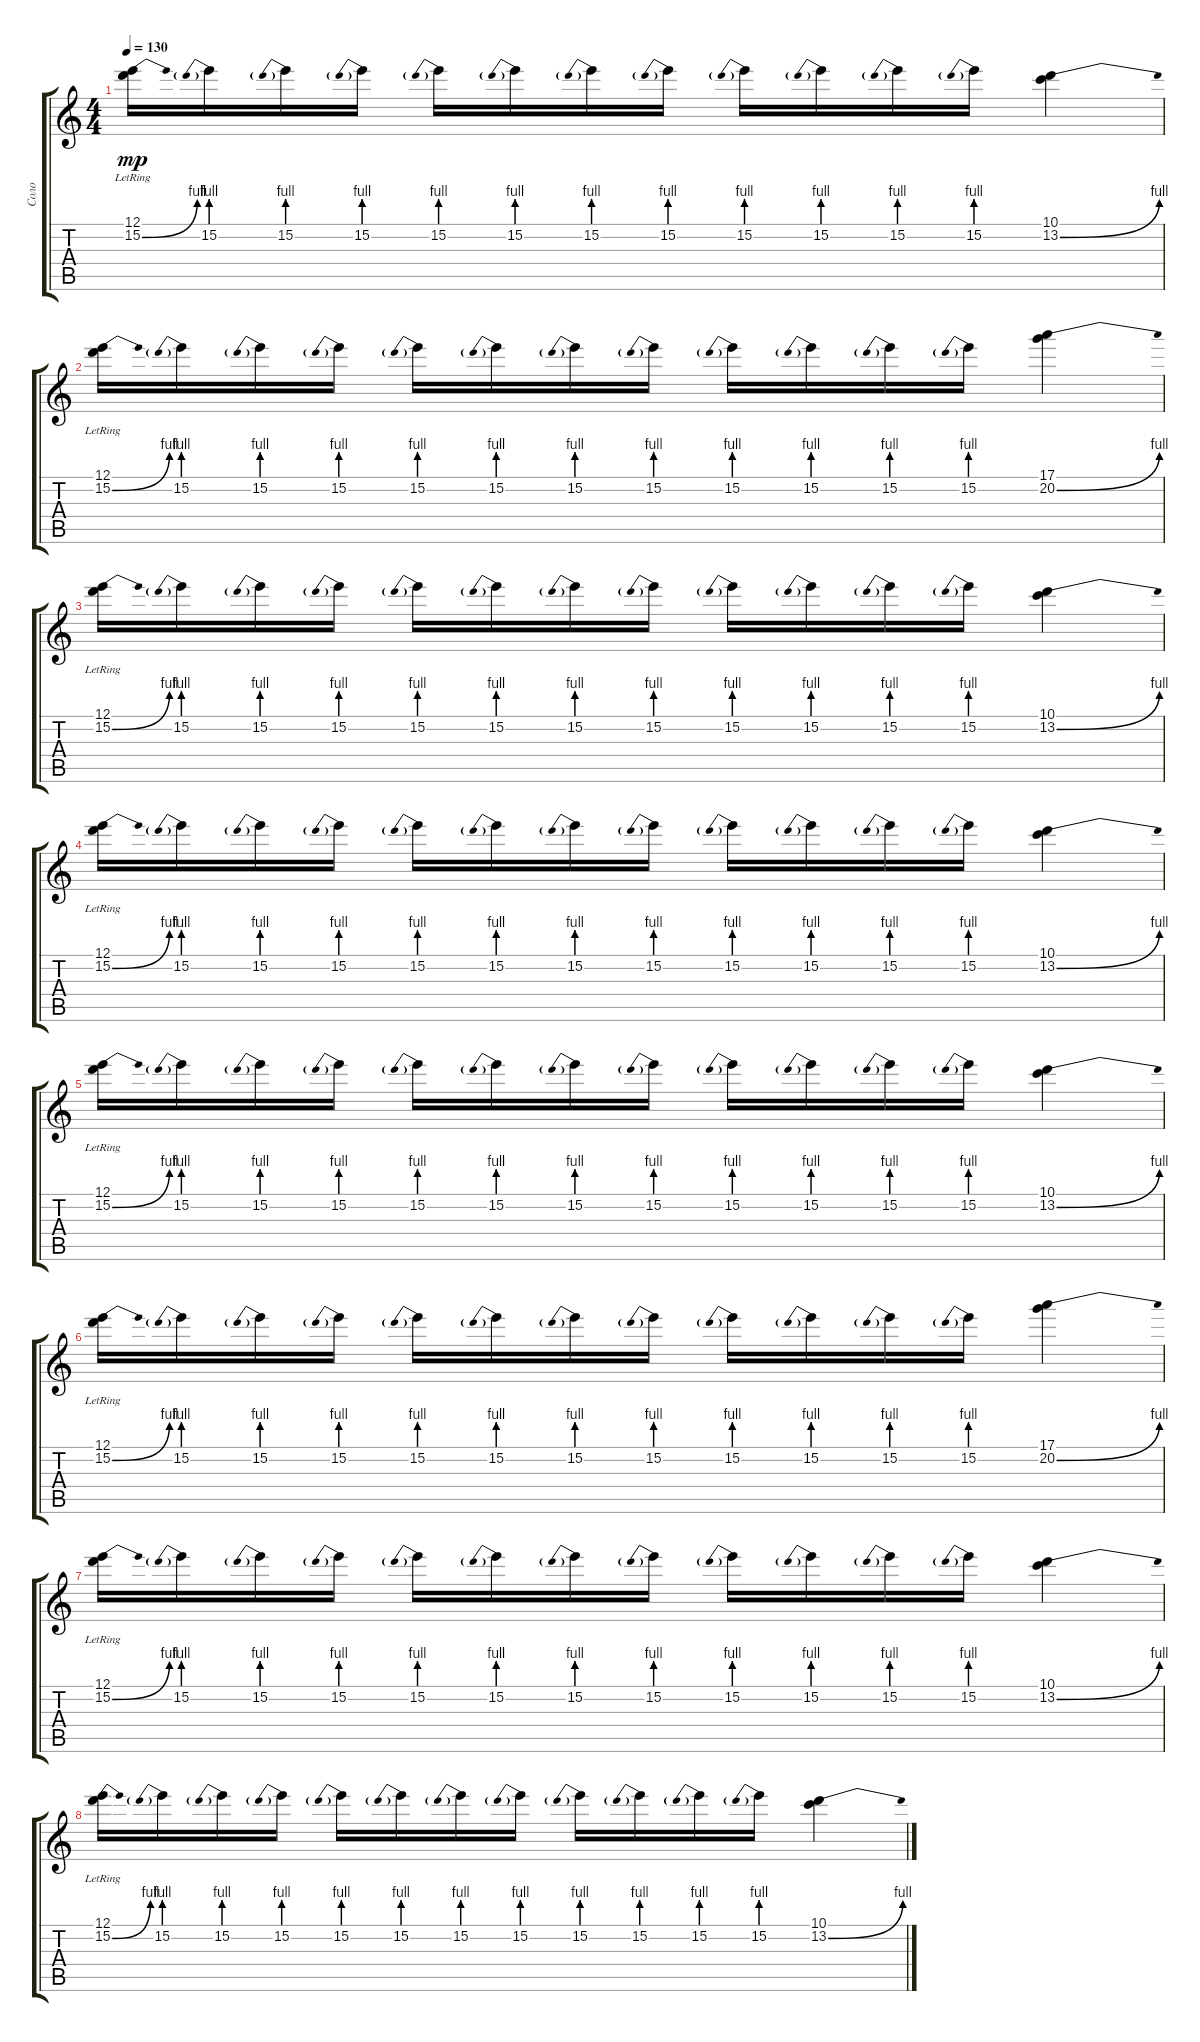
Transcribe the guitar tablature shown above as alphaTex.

\track ("Соло" "Соло") {instrument distortionguitar}
\staff {score tabs}
\tuning (E4 B3 G3 D3 A2 E2) {hide}
\ts (4 4)
\tempo 130
\clef g2
\ks c
(12.1{lr} 15.2{be (bend 0 0 60 4)}).16{dy mp} 15.2{be (prebend 0 4 60 4)}.16 15.2{be (prebend 0 4 60 4)}.16 15.2{be (prebend 0 4 60 4)}.16 15.2{be (prebend 0 4 60 4)}.16 15.2{be (prebend 0 4 60 4)}.16 15.2{be (prebend 0 4 60 4)}.16 15.2{be (prebend 0 4 60 4)}.16 15.2{be (prebend 0 4 60 4)}.16 15.2{be (prebend 0 4 60 4)}.16 15.2{be (prebend 0 4 60 4)}.16 15.2{be (prebend 0 4 60 4)}.16 (10.1 13.2{be (bend 0 0 60 4)}).4 |
(12.1{lr} 15.2{be (bend 0 0 60 4)}).16 15.2{be (prebend 0 4 60 4)}.16 15.2{be (prebend 0 4 60 4)}.16 15.2{be (prebend 0 4 60 4)}.16 15.2{be (prebend 0 4 60 4)}.16 15.2{be (prebend 0 4 60 4)}.16 15.2{be (prebend 0 4 60 4)}.16 15.2{be (prebend 0 4 60 4)}.16 15.2{be (prebend 0 4 60 4)}.16 15.2{be (prebend 0 4 60 4)}.16 15.2{be (prebend 0 4 60 4)}.16 15.2{be (prebend 0 4 60 4)}.16 (17.1 20.2{be (bend 0 0 60 4)}).4 |
(12.1{lr} 15.2{be (bend 0 0 60 4)}).16 15.2{be (prebend 0 4 60 4)}.16 15.2{be (prebend 0 4 60 4)}.16 15.2{be (prebend 0 4 60 4)}.16 15.2{be (prebend 0 4 60 4)}.16 15.2{be (prebend 0 4 60 4)}.16 15.2{be (prebend 0 4 60 4)}.16 15.2{be (prebend 0 4 60 4)}.16 15.2{be (prebend 0 4 60 4)}.16 15.2{be (prebend 0 4 60 4)}.16 15.2{be (prebend 0 4 60 4)}.16 15.2{be (prebend 0 4 60 4)}.16 (10.1 13.2{be (bend 0 0 60 4)}).4 |
(12.1{lr} 15.2{be (bend 0 0 60 4)}).16 15.2{be (prebend 0 4 60 4)}.16 15.2{be (prebend 0 4 60 4)}.16 15.2{be (prebend 0 4 60 4)}.16 15.2{be (prebend 0 4 60 4)}.16 15.2{be (prebend 0 4 60 4)}.16 15.2{be (prebend 0 4 60 4)}.16 15.2{be (prebend 0 4 60 4)}.16 15.2{be (prebend 0 4 60 4)}.16 15.2{be (prebend 0 4 60 4)}.16 15.2{be (prebend 0 4 60 4)}.16 15.2{be (prebend 0 4 60 4)}.16 (10.1 13.2{be (bend 0 0 60 4)}).4 |
(12.1{lr} 15.2{be (bend 0 0 60 4)}).16 15.2{be (prebend 0 4 60 4)}.16 15.2{be (prebend 0 4 60 4)}.16 15.2{be (prebend 0 4 60 4)}.16 15.2{be (prebend 0 4 60 4)}.16 15.2{be (prebend 0 4 60 4)}.16 15.2{be (prebend 0 4 60 4)}.16 15.2{be (prebend 0 4 60 4)}.16 15.2{be (prebend 0 4 60 4)}.16 15.2{be (prebend 0 4 60 4)}.16 15.2{be (prebend 0 4 60 4)}.16 15.2{be (prebend 0 4 60 4)}.16 (10.1 13.2{be (bend 0 0 60 4)}).4 |
(12.1{lr} 15.2{be (bend 0 0 60 4)}).16 15.2{be (prebend 0 4 60 4)}.16 15.2{be (prebend 0 4 60 4)}.16 15.2{be (prebend 0 4 60 4)}.16 15.2{be (prebend 0 4 60 4)}.16 15.2{be (prebend 0 4 60 4)}.16 15.2{be (prebend 0 4 60 4)}.16 15.2{be (prebend 0 4 60 4)}.16 15.2{be (prebend 0 4 60 4)}.16 15.2{be (prebend 0 4 60 4)}.16 15.2{be (prebend 0 4 60 4)}.16 15.2{be (prebend 0 4 60 4)}.16 (17.1 20.2{be (bend 0 0 60 4)}).4 |
(12.1{lr} 15.2{be (bend 0 0 60 4)}).16 15.2{be (prebend 0 4 60 4)}.16 15.2{be (prebend 0 4 60 4)}.16 15.2{be (prebend 0 4 60 4)}.16 15.2{be (prebend 0 4 60 4)}.16 15.2{be (prebend 0 4 60 4)}.16 15.2{be (prebend 0 4 60 4)}.16 15.2{be (prebend 0 4 60 4)}.16 15.2{be (prebend 0 4 60 4)}.16 15.2{be (prebend 0 4 60 4)}.16 15.2{be (prebend 0 4 60 4)}.16 15.2{be (prebend 0 4 60 4)}.16 (10.1 13.2{be (bend 0 0 60 4)}).4 |
(12.1{lr} 15.2{be (bend 0 0 60 4)}).16 15.2{be (prebend 0 4 60 4)}.16 15.2{be (prebend 0 4 60 4)}.16 15.2{be (prebend 0 4 60 4)}.16 15.2{be (prebend 0 4 60 4)}.16 15.2{be (prebend 0 4 60 4)}.16 15.2{be (prebend 0 4 60 4)}.16 15.2{be (prebend 0 4 60 4)}.16 15.2{be (prebend 0 4 60 4)}.16 15.2{be (prebend 0 4 60 4)}.16 15.2{be (prebend 0 4 60 4)}.16 15.2{be (prebend 0 4 60 4)}.16 (10.1 13.2{be (bend 0 0 60 4)}).4
